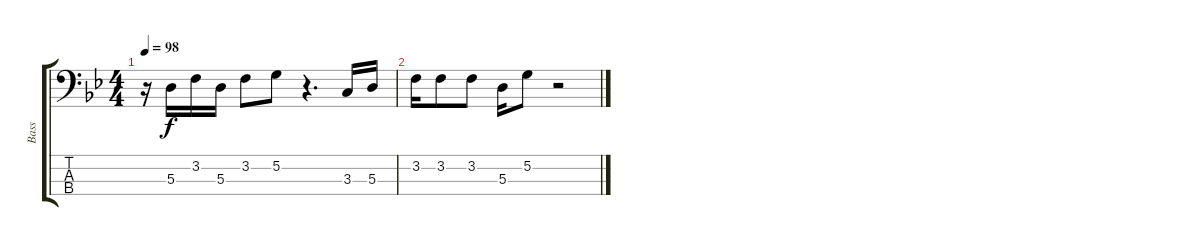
\track ("Bass" "Bass") {instrument electricbassfinger}
\staff {score tabs}
\tuning (G2 D2 A1 E1) {hide}
\ts (4 4)
\tempo 98
\clef f4
\ks bb
r.16{dy f} 5.3.16 3.2.16 5.3.16 3.2.8 5.2.8 r.4{d} 3.3.16 5.3.16 |
3.2.16 3.2.8 3.2.8 5.3.16 5.2.8 r.2
